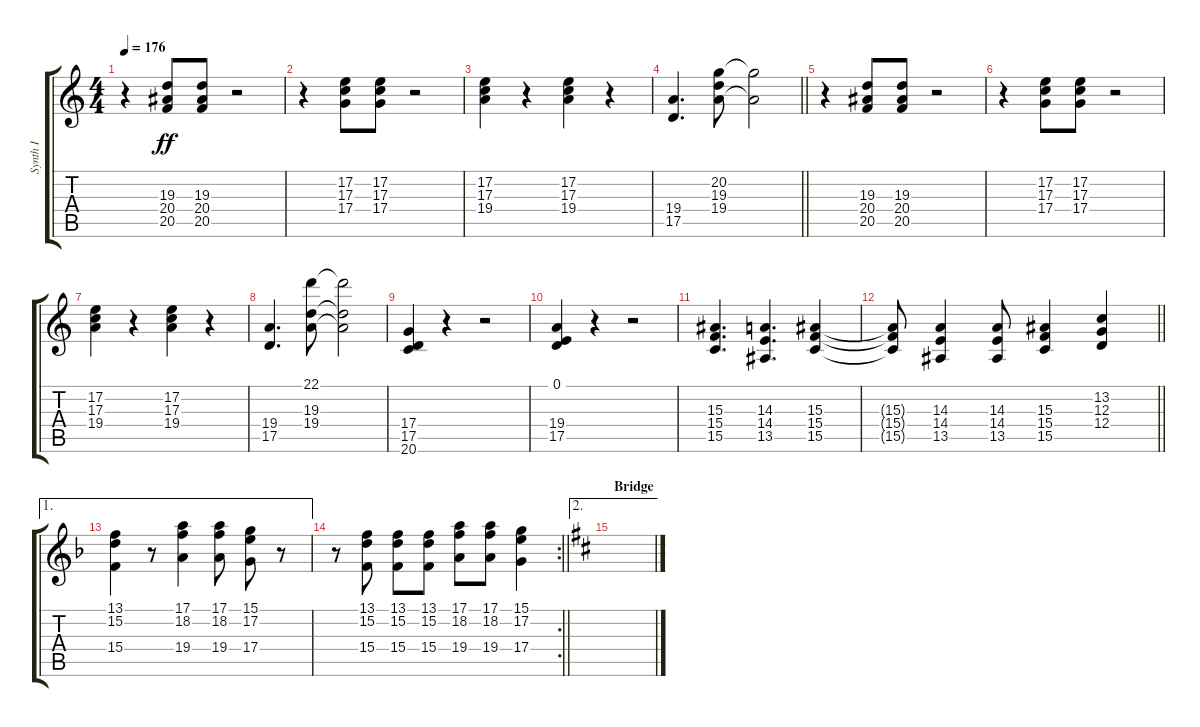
\track ("Synth I" "Synth I") {instrument brasssection}
\staff {score tabs}
\tuning (E4 B3 G3 D3 A2 E2) {hide}
\ts (4 4)
\tempo 176
\clef g2
\ks c
r.4{dy ff} (19.3 20.4 20.5).8 (19.3 20.4 20.5).8 r.2 |
r.4 (17.2 17.3 17.4).8 (17.2 17.3 17.4).8 r.2 |
(17.2 17.3 19.4).4 r.4 (17.2 17.3 19.4).4 r.4 |
\barLineRight lightlight
(19.4 17.5).4{d} (20.2 19.3 19.4).8 (20.2{t} 19.4{t}).2 |
r.4 (19.3 20.4 20.5).8 (19.3 20.4 20.5).8 r.2 |
r.4 (17.2 17.3 17.4).8 (17.2 17.3 17.4).8 r.2 |
(17.2 17.3 19.4).4 r.4 (17.2 17.3 19.4).4 r.4 |
(19.4 17.5).4{d} (22.1 19.3 19.4).8 (22.1{t} 19.3{t} 19.4{t}).2 |
(17.4 17.5 20.6).4 r.4 r.2 |
(0.1 19.4 17.5).4 r.4 r.2 |
(15.3 15.4 15.5).4{d} (14.3 14.4 13.5).4{d} (15.3 15.4 15.5).4 |
\barLineRight lightlight
(15.3{t} 15.4{t} 15.5{t}).8 (14.3 14.4 13.5).4 (14.3 14.4 13.5).8 (15.3 15.4 15.5).4 (13.2 12.3 12.4).4 |
\ae 1
\ks f
(13.1 15.2 15.4).4 r.8 (17.1 18.2 19.4).4 (17.1 18.2 19.4).8 (15.1 17.2 17.4).8 r.8 |
\rc 2
\barLineRight lightlight
r.8 (13.1 15.2 15.4).8 (13.1 15.2 15.4).8 (13.1 15.2 15.4).8 (17.1 18.2 19.4).8 (17.1 18.2 19.4).8 (15.1 17.2 17.4).4 |
\ae 2
\section ("" "Bridge")
\ks d
